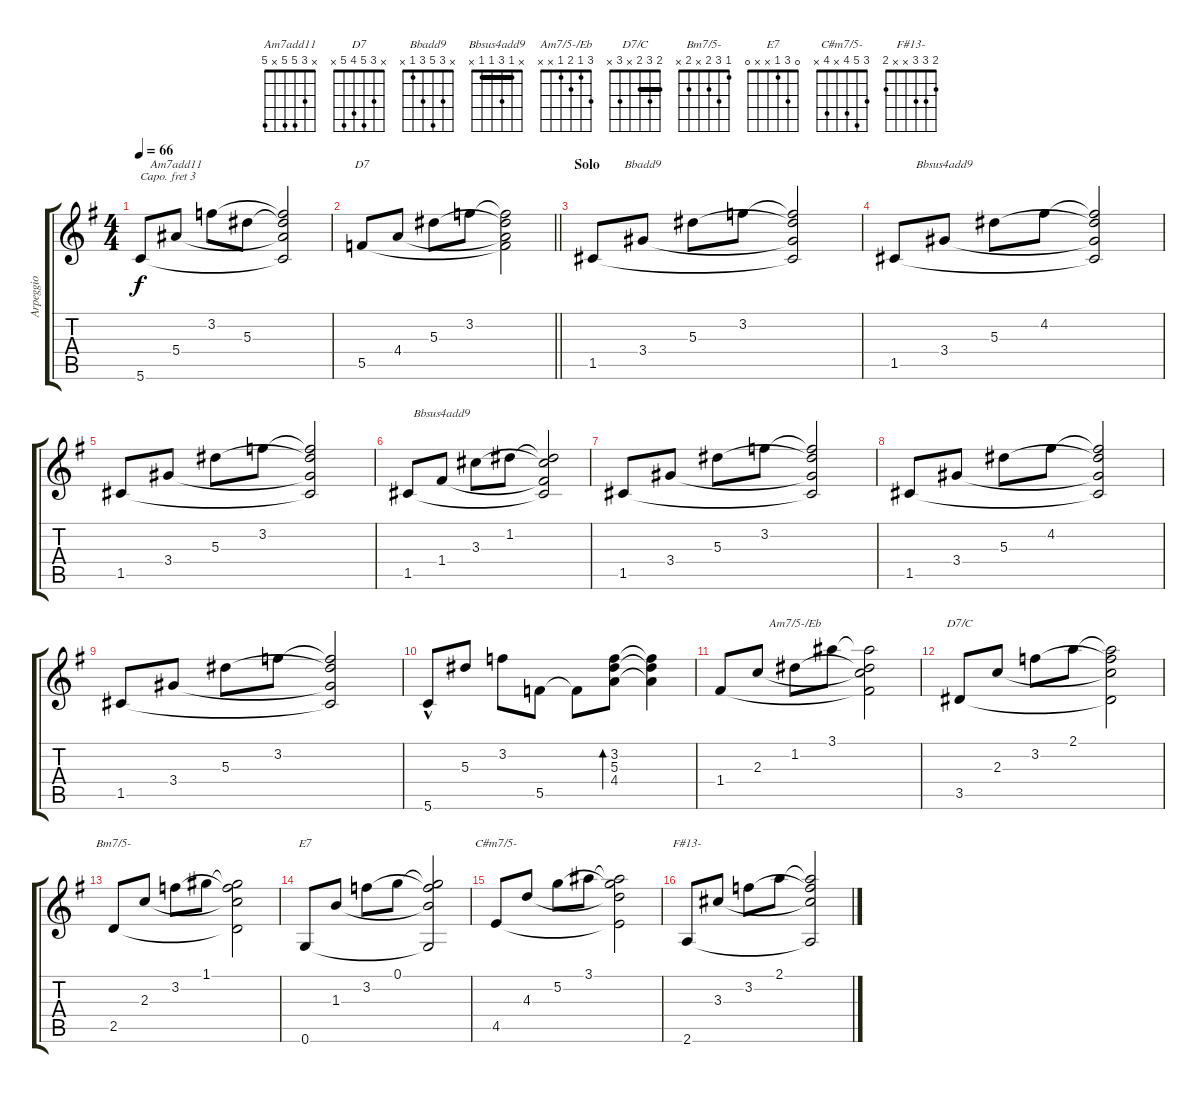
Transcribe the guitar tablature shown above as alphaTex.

\track ("Arpeggio" "Arpeggio") {instrument acousticguitarnylon}
\staff {score tabs}
\capo 3
\tuning (E4 B3 G3 D3 A2 E2) {hide}
\chord ("Am7add11" x 3 5 5 x 5)
\chord ("D7" x 3 5 4 5 x)
\chord ("Bbadd9" x 3 5 3 1 x)
\chord ("Bbsus4add9" x 4 5 3 1 x)
\chord ("Bbsus4add9" x 1 3 1 1 x) {barre 1}
\chord ("Am7/5-/Eb" 3 1 2 1 x x)
\chord ("D7/C" 2 3 2 x 3 x) {barre 2}
\chord ("Bm7/5-" 1 3 2 x 2 x)
\chord ("E7" 0 3 1 x x 0)
\chord ("C#m7/5-" 3 5 4 x 4 x)
\chord ("F#13-" 2 3 3 x x 2)
\ts (4 4)
\tempo 66
\clef g2
\ks g
5.6.8{dy f} 5.4.8{ch "Am7add11"} 3.2.8 5.3.8 (3.2{t} 5.3{t} 5.4{t} 5.6{t}).2 |
\barLineRight lightlight
5.5.8{ch "D7"} 4.4.8 5.3.8 3.2.8 (3.2{t} 5.3{t} 4.4{t} 5.5{t}).2 |
\section ("" "Solo")
1.5.8 3.4.8{ch "Bbadd9"} 5.3.8 3.2.8 (3.2{t} 5.3{t} 3.4{t} 1.5{t}).2 |
1.5.8 3.4.8{ch "Bbsus4add9"} 5.3.8 4.2.8 (4.2{t} 5.3{t} 3.4{t} 1.5{t}).2 |
1.5.8 3.4.8 5.3.8 3.2.8 (3.2{t} 5.3{t} 3.4{t} 1.5{t}).2 |
1.5.8 1.4.8{ch "Bbsus4add9"} 3.3.8 1.2.8 (1.2{t} 3.3{t} 1.4{t} 1.5{t}).2 |
1.5.8 3.4.8 5.3.8 3.2.8 (3.2{t} 5.3{t} 3.4{t} 1.5{t}).2 |
1.5.8 3.4.8 5.3.8 4.2.8 (4.2{t} 5.3{t} 3.4{t} 1.5{t}).2 |
1.5.8 3.4.8 5.3.8 3.2.8 (3.2{t} 5.3{t} 3.4{t} 1.5{t}).2 |
5.6{hac}.8 5.3.8 3.2.8 5.5.8 5.5{t}.8 (3.2 5.3 4.4).8{bd 240} (3.2{t} 5.3{t} 4.4{t}).4 |
1.4.8 2.3.8 1.2.8{ch "Am7/5-/Eb"} 3.1.8 (3.1{t} 1.2{t} 2.3{t} 1.4{t}).2 |
3.5.8{ch "D7/C"} 2.3.8 3.2.8 2.1.8 (2.1{t} 3.2{t} 2.3{t} 3.5{t}).2 |
2.5.8{ch "Bm7/5-"} 2.3.8 3.2.8 1.1.8 (1.1{t} 3.2{t} 2.3{t} 2.5{t}).2 |
0.6.8{ch "E7"} 1.3.8 3.2.8 0.1.8 (0.1{t} 3.2{t} 1.3{t} 0.6{t}).2 |
4.5.8{ch "C#m7/5-"} 4.3.8 5.2.8 3.1.8 (3.1{t} 5.2{t} 4.3{t} 4.5{t}).2 |
2.6.8{ch "F#13-"} 3.3.8 3.2.8 2.1.8 (2.1{t} 3.2{t} 3.3{t} 2.6{t}).2
